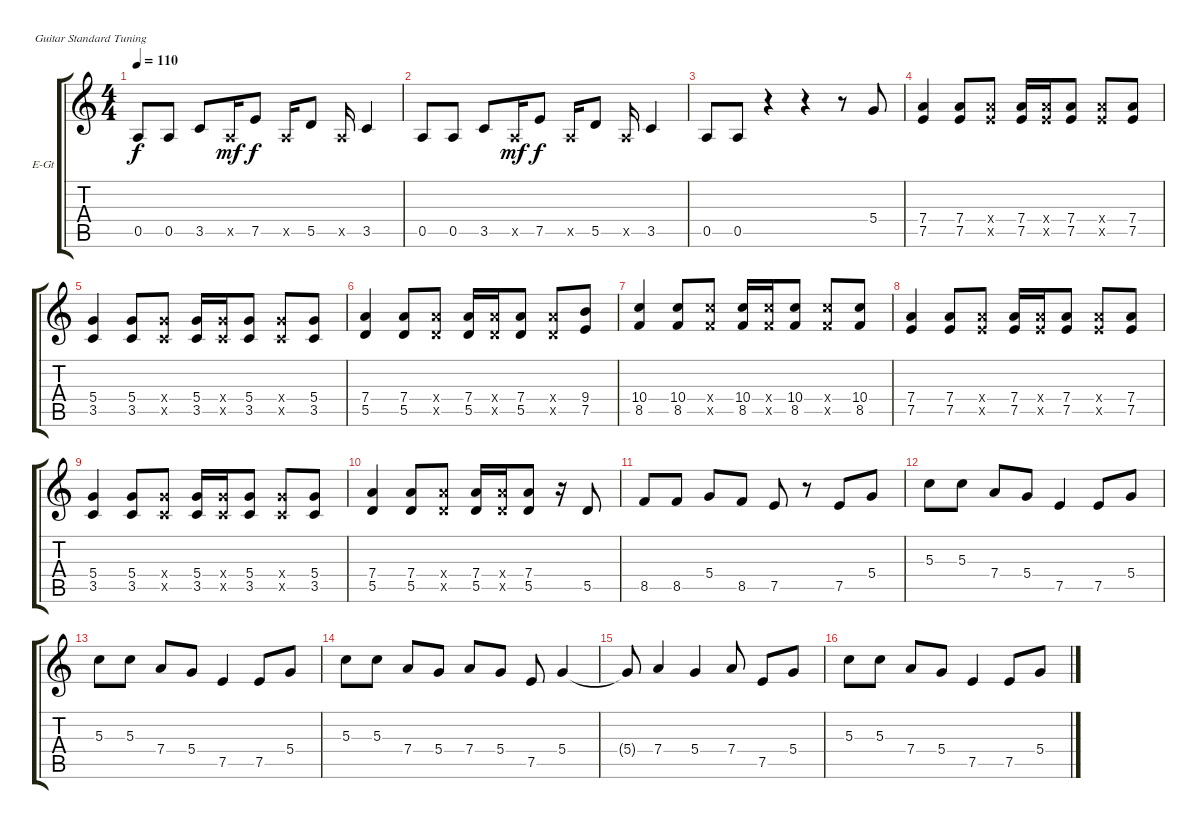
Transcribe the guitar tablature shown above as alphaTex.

\bracketExtendMode groupsimilarinstruments
\firstSystemTrackNameOrientation horizontal
\otherSystemsTrackNameOrientation horizontal
\track ("Äîðîæêà 4" "E-Gt") {instrument overdrivenguitar}
\staff {score tabs}
\tuning (E4 B3 G3 D3 A2 E2)
\ts (4 4)
\tempo 110
\clef g2
\ks c
0.5.8{dy f} 0.5.8 3.5.8 0.5{x}.16{dy mf} 7.5.8{dy f} 0.5{x}.16 5.5.8 0.5{x}.16 3.5.4 |
0.5.8 0.5.8 3.5.8 0.5{x}.16{dy mf} 7.5.8{dy f} 0.5{x}.16 5.5.8 0.5{x}.16 3.5.4 |
0.5.8 0.5.8 r.4 r.4 r.8 5.4.8 |
(7.4 7.5).4 (7.4 7.5).8 (7.4{x} 7.5{x}).8 (7.4 7.5).16 (7.4{x} 7.5{x}).16 (7.4 7.5).8 (7.4{x} 7.5{x}).8 (7.4 7.5).8 |
(3.5 5.4).4 (5.4 3.5).8 (5.4{x} 3.5{x}).8 (5.4 3.5).16 (3.5{x} 5.4{x}).16 (5.4 3.5).8 (3.5{x} 5.4{x}).8 (5.4 3.5).8 |
(5.5 7.4).4 (5.5 7.4).8 (5.5{x} 7.4{x}).8 (5.5 7.4).16 (5.5{x} 7.4{x}).16 (5.5 7.4).8 (5.5{x} 7.4{x}).8 (7.5 9.4).8 |
(8.5 10.4).4 (8.5 10.4).8 (8.5{x} 10.4{x}).8 (8.5 10.4).16 (8.5{x} 10.4{x}).16 (8.5 10.4).8 (8.5{x} 10.4{x}).8 (8.5 10.4).8 |
(7.4 7.5).4 (7.4 7.5).8 (7.4{x} 7.5{x}).8 (7.4 7.5).16 (7.4{x} 7.5{x}).16 (7.4 7.5).8 (7.4{x} 7.5{x}).8 (7.4 7.5).8 |
(3.5 5.4).4 (5.4 3.5).8 (5.4{x} 3.5{x}).8 (5.4 3.5).16 (3.5{x} 5.4{x}).16 (5.4 3.5).8 (3.5{x} 5.4{x}).8 (5.4 3.5).8 |
(5.5 7.4).4 (5.5 7.4).8 (5.5{x} 7.4{x}).8 (5.5 7.4).16 (5.5{x} 7.4{x}).16 (5.5 7.4).8 r.16 5.5.8 |
8.5.8 8.5.8 5.4.8 8.5.8 7.5.8 r.8 7.5.8 5.4.8 |
5.3.8 5.3.8 7.4.8 5.4.8 7.5.4 7.5.8 5.4.8 |
5.3.8 5.3.8 7.4.8 5.4.8 7.5.4 7.5.8 5.4.8 |
5.3.8 5.3.8 7.4.8 5.4.8 7.4.8 5.4.8 7.5.8 5.4.4 |
5.4{t}.8 7.4.4 5.4.4 7.4.8 7.5.8 5.4.8 |
5.3.8 5.3.8 7.4.8 5.4.8 7.5.4 7.5.8 5.4.8
